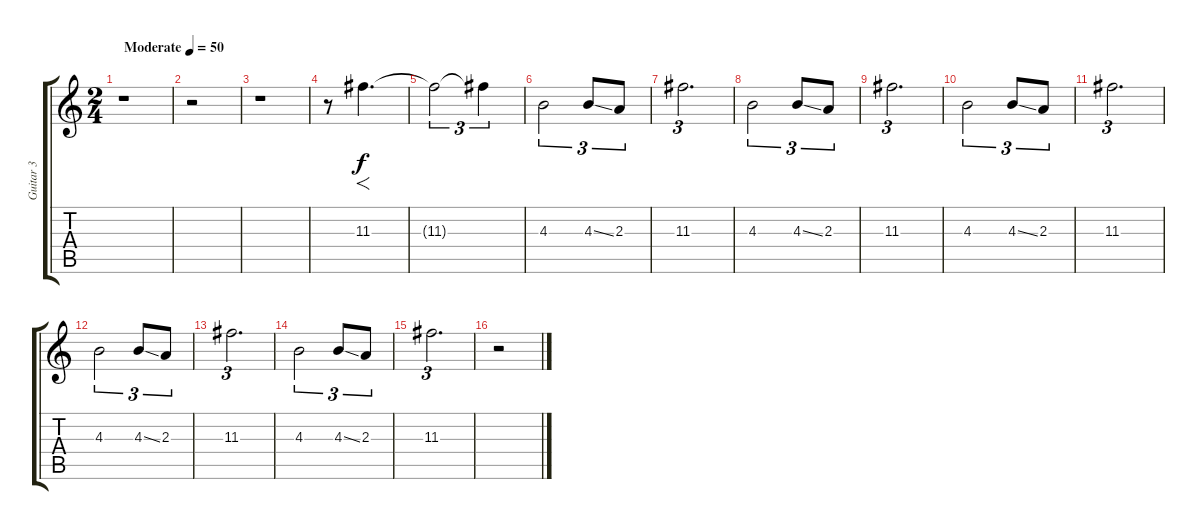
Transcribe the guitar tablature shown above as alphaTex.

\track ("Guitar 3" "Guitar 3") {instrument distortionguitar}
\staff {score tabs}
\tuning (E4 B3 G3 D3 A2 E2) {hide}
\ts (2 4)
\tempo (50 "Moderate")
\clef g2
\ks c
r.1{dy f instrument distortionguitar} |
r.2 |
r.1 |
r.8 11.3.4{f d} |
11.3{t}.2{tu (3 2)} 11.3{t}.4{tu (3 2)} |
4.3.2{tu (3 2)} 4.3{ss}.8{tu (3 2)} 2.3.8{tu (3 2)} |
11.3.2{d tu (3 2)} |
4.3.2{tu (3 2)} 4.3{ss}.8{tu (3 2)} 2.3.8{tu (3 2)} |
11.3.2{d tu (3 2)} |
4.3.2{tu (3 2)} 4.3{ss}.8{tu (3 2)} 2.3.8{tu (3 2)} |
11.3.2{d tu (3 2)} |
4.3.2{tu (3 2)} 4.3{ss}.8{tu (3 2)} 2.3.8{tu (3 2)} |
11.3.2{d tu (3 2)} |
4.3.2{tu (3 2)} 4.3{ss}.8{tu (3 2)} 2.3.8{tu (3 2)} |
11.3.2{d tu (3 2)} |
r.2
